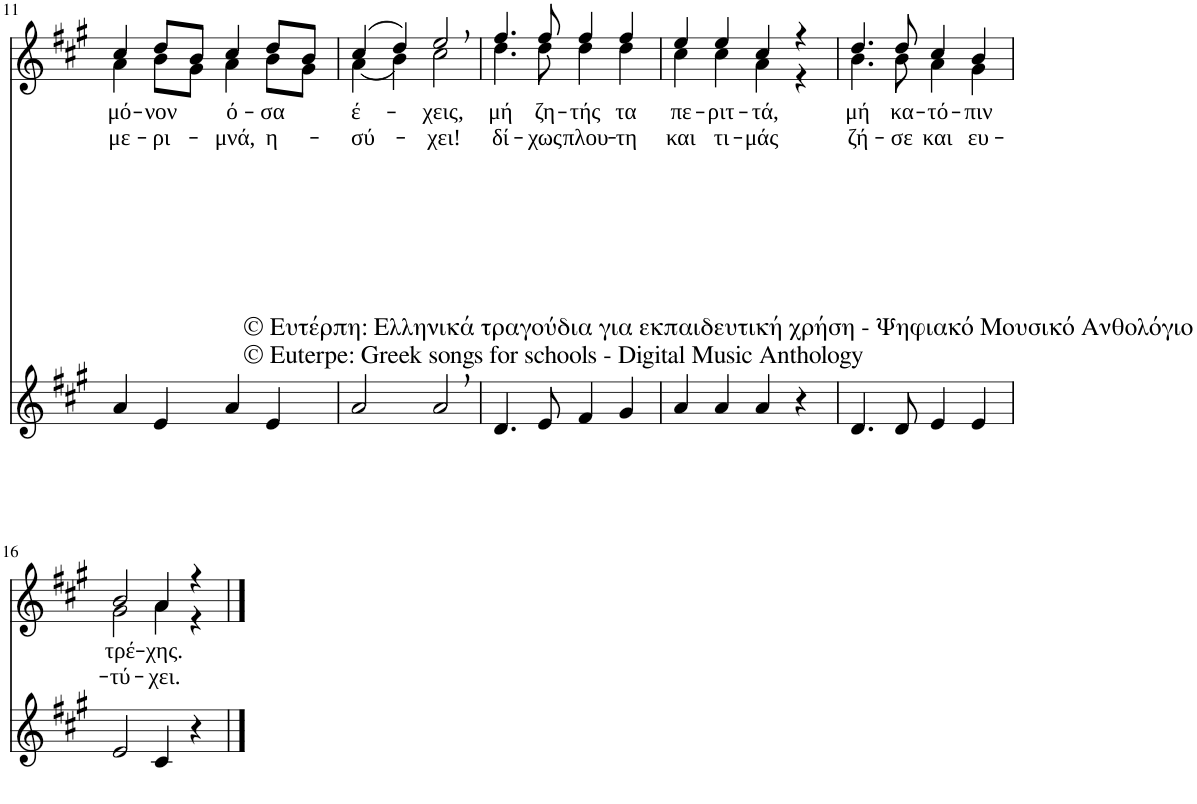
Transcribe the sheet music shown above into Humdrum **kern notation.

**kern	**kern	**text	**text
*part2	*part1	*part1	*part1
*staff2	*staff1	*staff1	*staff1
*I"Voice	*I"Voice	*	*
!!LO:PB:g=z
*clefG2	*clefG2	*	*
*k[f#c#g#]	*k[f#c#g#]	*	*
*M4/4	*M4/4	*	*
=11	=11	=11	=11
*	*^	*	*
!	!	!	!LO:LY:b	!LO:LY:b
4a/	4cc#/	4a\	μό-	με-
!	!	!	!LO:LY:b	!LO:LY:b
4e/	8dd/L	8b\L	-νον	-ρι-
.	8b/J	8g#\J	.	.
!	!	!	!LO:LY:b	!LO:LY:b
4a/	4cc#/	4a\	ό-	-μνά,
!	!	!	!LO:LY:b	!LO:LY:b
4e/	8dd/L	8b\L	-σα	η-
.	8b/J	8g#\J	.	.
=12	=12	=12	=12	=12
!	!	!	!LO:LY:b	!LO:LY:b
2a/	(4cc#/	(4a\	έ-	-σύ-
.	4dd/)	4b\)	.	.
!	!	!	!LO:LY:b	!LO:LY:b
2a,/	2ee,/	2cc#\	-χεις,	-χει!
=13	=13	=13	=13	=13
!	!LO:TX:b:t=© Ευτέρπη&colon; Ελληνικά τραγούδια για εκπαιδευτική χρήση ‐ Ψηφιακό Μουσικό Ανθολόγιο	!	!	!
!	!LO:TX:b:t=© Euterpe&colon; Greek songs for schools ‐ Digital Music Anthology	!	!	!
!	!	!	!LO:LY:b	!LO:LY:b
4.d/	4.ff#/	4.dd\	μή	δί-
!	!	!	!LO:LY:b	!LO:LY:b
8e/	8ff#/	8dd\	ζη-	-χως
!	!	!	!LO:LY:b	!LO:LY:b
4f#/	4ff#/	4dd\	-τής	πλου-
!	!	!	!LO:LY:b	!LO:LY:b
4g#/	4ff#/	4dd\	τα	-τη
=14	=14	=14	=14	=14
!	!	!	!LO:LY:b	!LO:LY:b
4a/	4ee/	4cc#\	πε-	και
!	!	!	!LO:LY:b	!LO:LY:b
4a/	4ee/	4cc#\	-ριτ-	τι-
!	!	!	!LO:LY:b	!LO:LY:b
4a/	4cc#/	4a\	-τά,	-μάς
4r	4r	4r	.	.
=15	=15	=15	=15	=15
!	!	!	!LO:LY:b	!LO:LY:b
4.d/	4.dd/	4.b\	μή	ζή-
!	!	!	!LO:LY:b	!LO:LY:b
8d/	8dd/	8b\	κα-	-σε
!	!	!	!LO:LY:b	!LO:LY:b
4e/	4cc#/	4a\	-τό-	και
!	!	!	!LO:LY:b	!LO:LY:b
4e/	4b/	4g#\	-πιν	ευ-
!!LO:LB:g=z	!!
=16	=16	=16	=16	=16
!	!	!	!LO:LY:b	!LO:LY:b
2e/	2b/	2g#\	τρέ-	-τύ-
!	!	!	!LO:LY:b	!LO:LY:b
4c#/	4a/	4a\	-χης.	-χει.
4r	4r	4r	.	.
*	*v	*v	*	*
==	==	==	==
*-	*-	*-	*-
